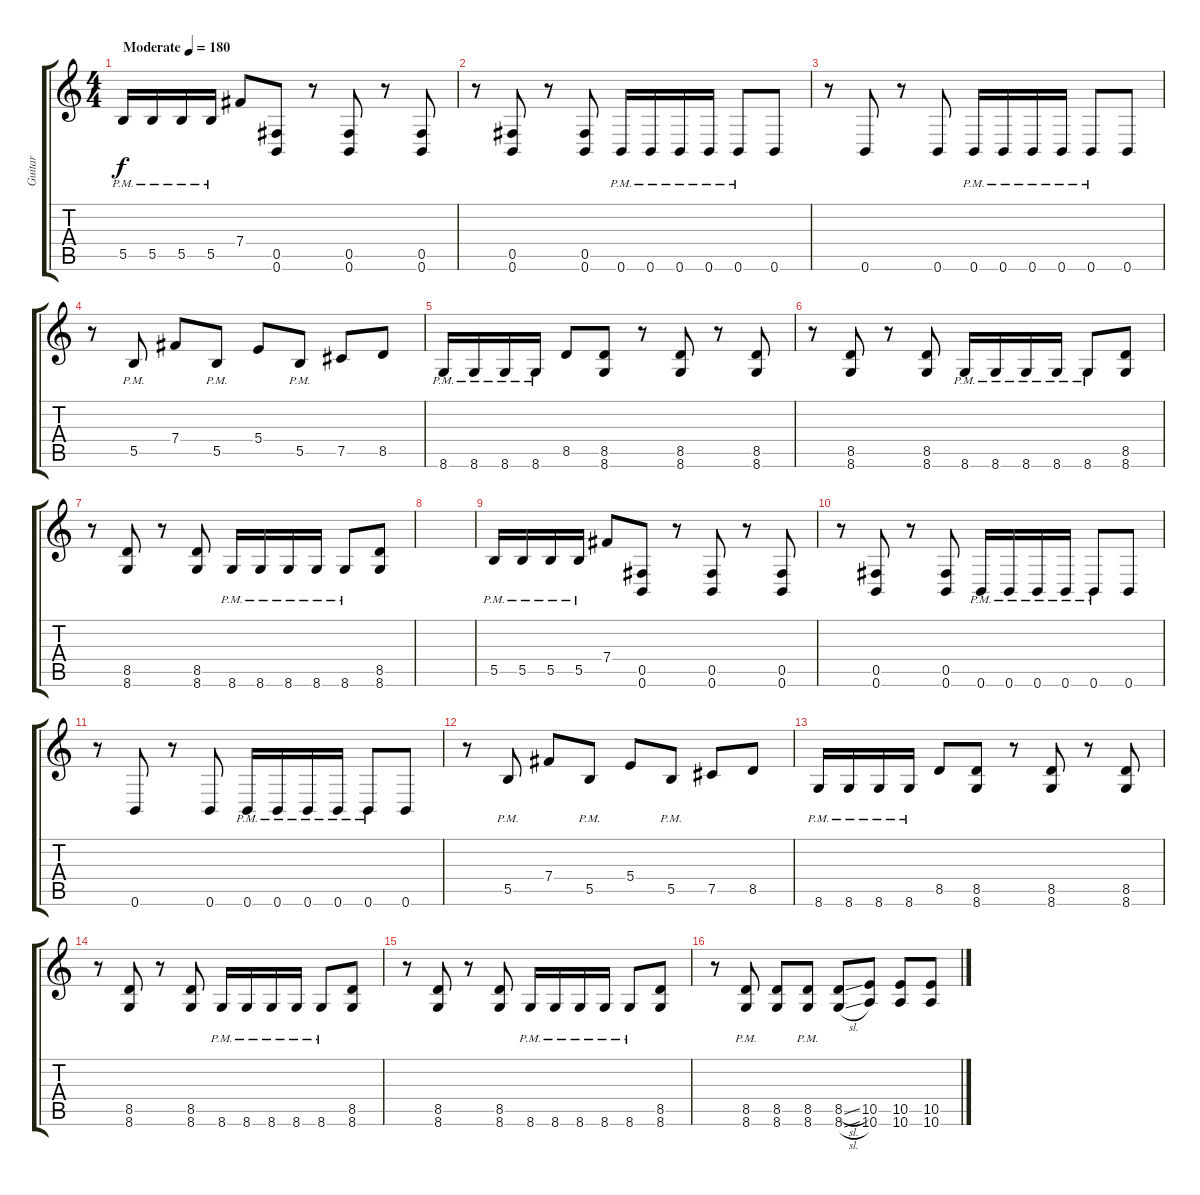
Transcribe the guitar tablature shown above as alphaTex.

\track ("Guitar" "Guitar") {instrument distortionguitar}
\staff {score tabs}
\tuning (Db4 Ab3 E3 B2 Gb2 B1) {hide}
\ts (4 4)
\tempo (180 "Moderate")
\clef g2
\ks c
5.5{pm}.16{dy f volume 10 instrument distortionguitar} 5.5{pm}.16 5.5{pm}.16 5.5{pm}.16 7.4.8 (0.5 0.6).8 r.8 (0.5 0.6).8 r.8 (0.5 0.6).8 |
r.8 (0.5 0.6).8 r.8 (0.5 0.6).8 0.6{pm}.16 0.6{pm}.16 0.6{pm}.16 0.6{pm}.16 0.6{pm}.8 0.6.8 |
r.8 0.6.8 r.8 0.6.8 0.6{pm}.16 0.6{pm}.16 0.6{pm}.16 0.6{pm}.16 0.6{pm}.8 0.6.8 |
r.8 5.5{pm}.8 7.4.8 5.5{pm}.8 5.4.8 5.5{pm}.8 7.5.8 8.5.8 |
8.6{pm}.16 8.6{pm}.16 8.6{pm}.16 8.6{pm}.16 8.5.8 (8.5 8.6).8 r.8 (8.5 8.6).8 r.8 (8.5 8.6).8 |
r.8 (8.5 8.6).8 r.8 (8.5 8.6).8 8.6{pm}.16 8.6{pm}.16 8.6{pm}.16 8.6{pm}.16 8.6{pm}.8 (8.5 8.6).8 |
r.8 (8.5 8.6).8 r.8 (8.5 8.6).8 8.6{pm}.16 8.6{pm}.16 8.6{pm}.16 8.6{pm}.16 8.6{pm}.8 (8.5 8.6).8 |
|
5.5{pm}.16{volume 14} 5.5{pm}.16 5.5{pm}.16 5.5{pm}.16 7.4.8 (0.5 0.6).8 r.8 (0.5 0.6).8 r.8 (0.5 0.6).8 |
r.8 (0.5 0.6).8 r.8 (0.5 0.6).8 0.6{pm}.16 0.6{pm}.16 0.6{pm}.16 0.6{pm}.16 0.6{pm}.8 0.6.8 |
r.8 0.6.8 r.8 0.6.8 0.6{pm}.16 0.6{pm}.16 0.6{pm}.16 0.6{pm}.16 0.6{pm}.8 0.6.8 |
r.8 5.5{pm}.8 7.4.8 5.5{pm}.8 5.4.8 5.5{pm}.8 7.5.8 8.5.8 |
8.6{pm}.16 8.6{pm}.16 8.6{pm}.16 8.6{pm}.16 8.5.8 (8.5 8.6).8 r.8 (8.5 8.6).8 r.8 (8.5 8.6).8 |
r.8 (8.5 8.6).8 r.8 (8.5 8.6).8 8.6{pm}.16 8.6{pm}.16 8.6{pm}.16 8.6{pm}.16 8.6{pm}.8 (8.5 8.6).8 |
r.8 (8.5 8.6).8 r.8 (8.5 8.6).8 8.6{pm}.16 8.6{pm}.16 8.6{pm}.16 8.6{pm}.16 8.6{pm}.8 (8.5 8.6).8 |
r.8 (8.5{pm} 8.6{pm}).8 (8.5 8.6).8 (8.5{pm} 8.6{pm}).8 (8.5{sl} 8.6{sl}).8 (10.5 10.6).8 (10.5 10.6).8 (10.5 10.6).8
